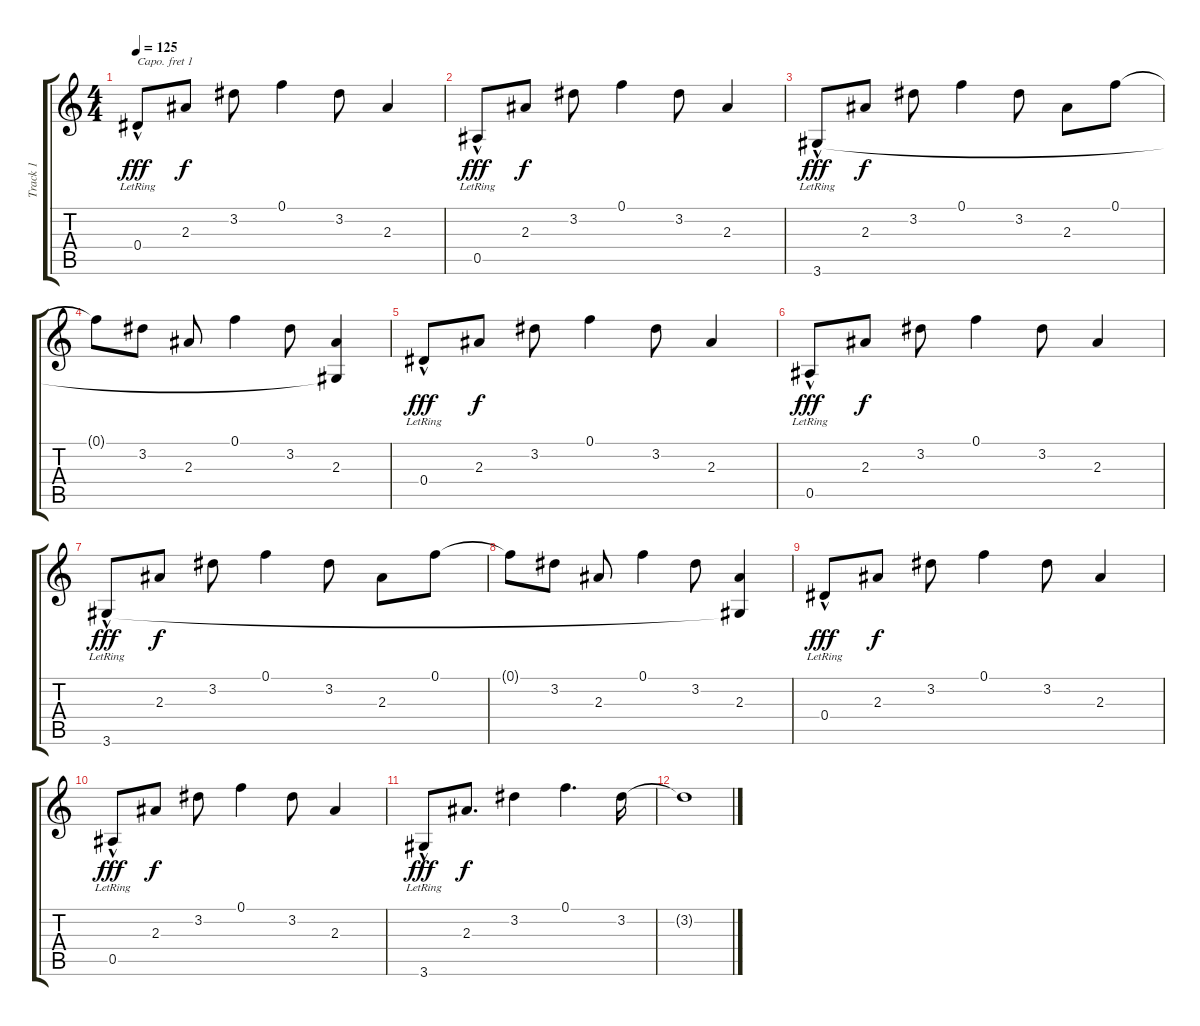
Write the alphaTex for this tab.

\track ("Track 1" "Track 1") {instrument acousticguitarsteel}
\staff {score tabs}
\capo 1
\tuning (E4 B3 G3 D3 A2 E2) {hide}
\ts (4 4)
\tempo 125
\clef g2
\ks c
0.4{hac lr}.8{dy fff} 2.3.8{dy f} 3.2.8 0.1.4 3.2.8 2.3.4 |
0.5{hac lr}.8{dy fff} 2.3.8{dy f} 3.2.8 0.1.4 3.2.8 2.3.4 |
3.6{hac lr}.8{dy fff} 2.3.8{dy f} 3.2.8 0.1.4 3.2.8 2.3.8 0.1.8 |
0.1{t}.8 3.2.8 2.3.8 0.1.4 3.2.8 (2.3 3.6{t}).4 |
0.4{hac lr}.8{dy fff} 2.3.8{dy f} 3.2.8 0.1.4 3.2.8 2.3.4 |
0.5{hac lr}.8{dy fff} 2.3.8{dy f} 3.2.8 0.1.4 3.2.8 2.3.4 |
3.6{hac lr}.8{dy fff} 2.3.8{dy f} 3.2.8 0.1.4 3.2.8 2.3.8 0.1.8 |
0.1{t}.8 3.2.8 2.3.8 0.1.4 3.2.8 (2.3 3.6{t}).4 |
0.4{hac lr}.8{dy fff} 2.3.8{dy f} 3.2.8 0.1.4 3.2.8 2.3.4 |
0.5{hac lr}.8{dy fff} 2.3.8{dy f} 3.2.8 0.1.4 3.2.8 2.3.4 |
3.6{hac lr}.8{dy fff} 2.3.8{d dy f} 3.2.4 0.1.4{d} 3.2.16 |
3.2{t}.1
